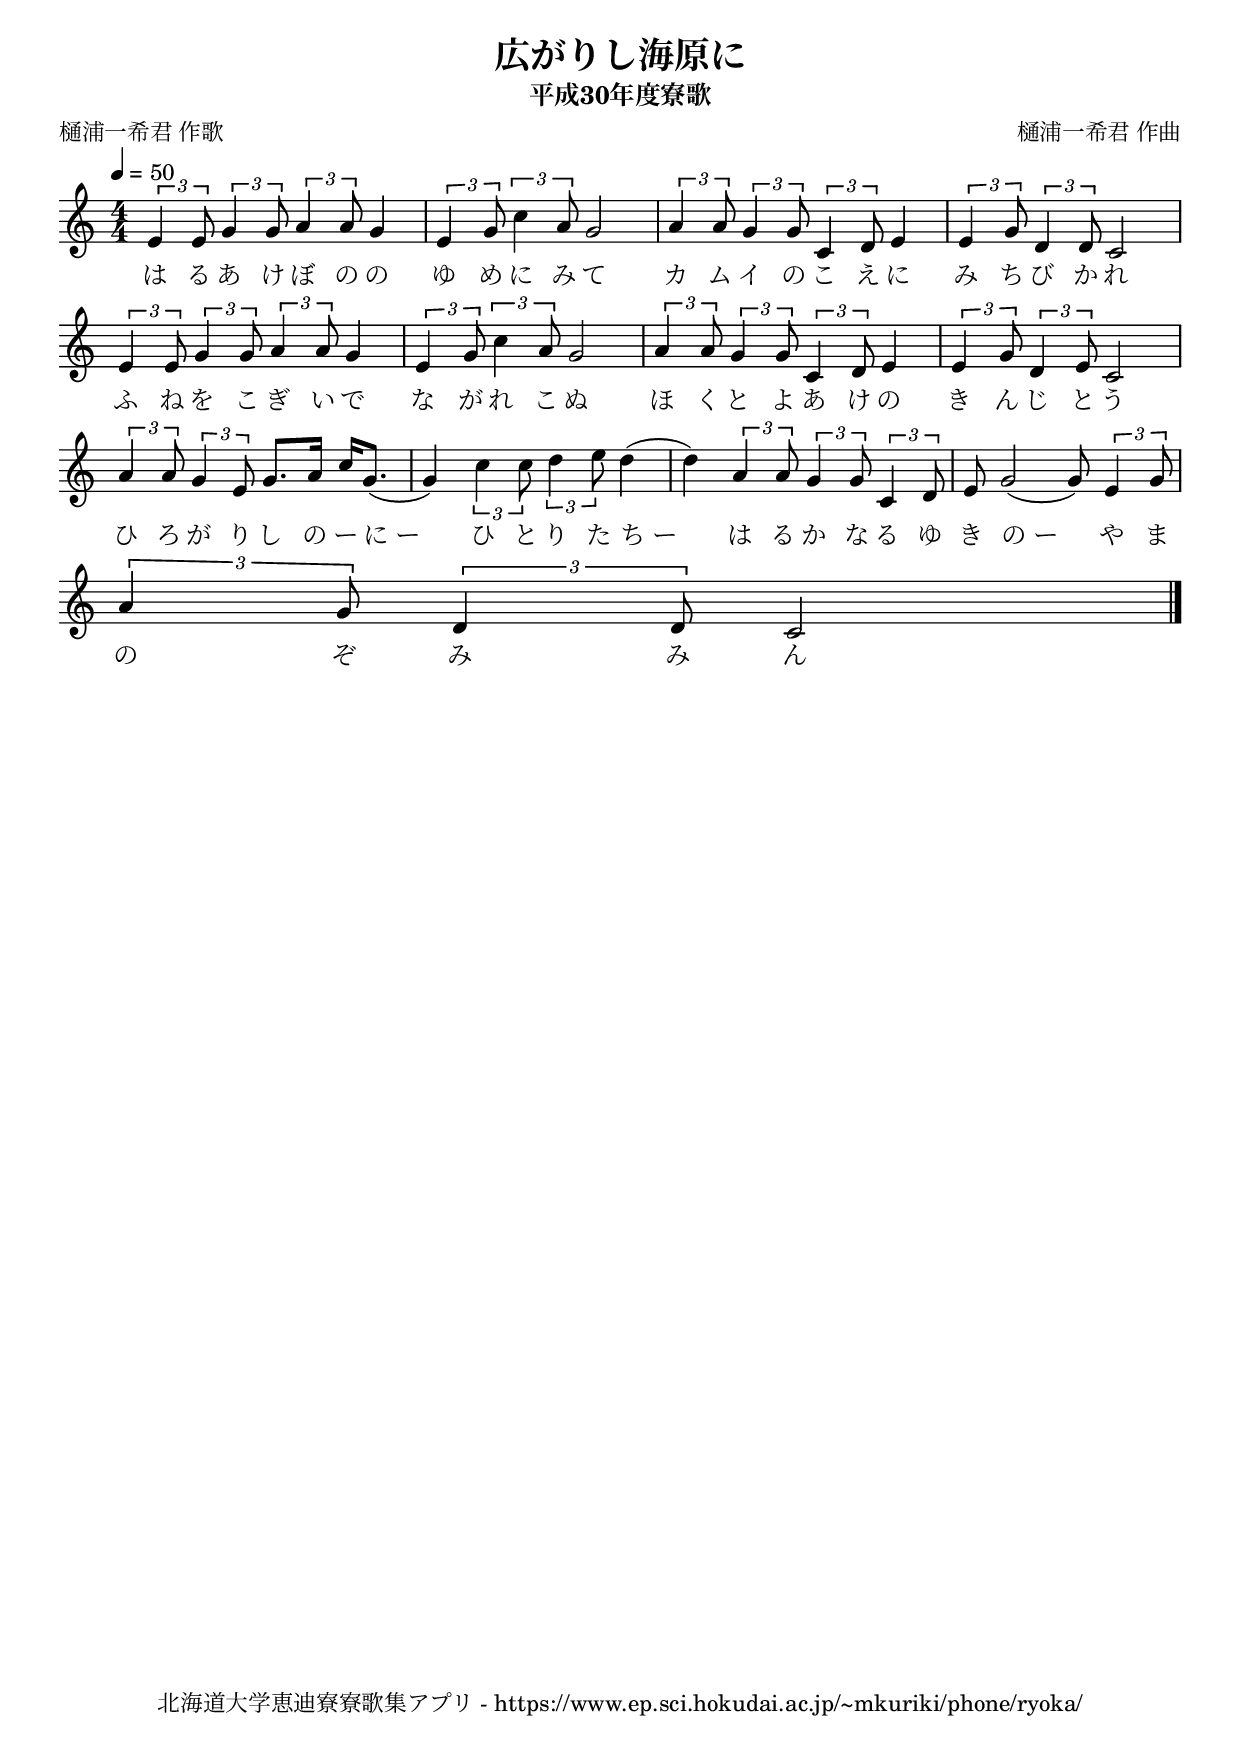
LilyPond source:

\version "2.18.2"

\paper {indent = 0}

\header {
  title = "広がりし海原に"
  subtitle = "平成30年度寮歌"
  composer = "樋浦一希君 作曲"
  poet = "樋浦一希君 作歌"
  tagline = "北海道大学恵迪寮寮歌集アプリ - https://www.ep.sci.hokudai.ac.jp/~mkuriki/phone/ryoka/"
}

melody = \relative c'{
  \tempo 4 = 50
  \autoBeamOn
  \numericTimeSignature
  \override BreathingSign.text = \markup { \musicglyph #"scripts.upedaltoe" } % ブレスの記号指定
  \key c \major
  \time 4/4
  \tuplet 3/2 {e4 e8} \tuplet 3/2 {g4 g8} \tuplet 3/2 {a4 a8} g4 |
  \tuplet 3/2 {e4 g8} \tuplet 3/2 {c4 a8} g2 |
  \tuplet 3/2 {a4 a8} \tuplet 3/2 {g4 g8} \tuplet 3/2 {c,4 d8} e4 |
  \tuplet 3/2 {e4 g8} \tuplet 3/2 {d4 d8} c2 | \break
  \tuplet 3/2 {e4 e8} \tuplet 3/2 {g4 g8} \tuplet 3/2 {a4 a8} g4 |
  \tuplet 3/2 {e4 g8} \tuplet 3/2 {c4 a8} g2 |
  \tuplet 3/2 {a4 a8} \tuplet 3/2 {g4 g8} \tuplet 3/2 {c,4 d8} e4 |
  \tuplet 3/2 {e4 g8} \tuplet 3/2 {d4 e8} c2 | \break
  \tuplet 3/2 {a'4 a8} \tuplet 3/2 {g4 e8} g8. a16 c16 g8.( |
  g4) \tuplet 3/2 {c4 c8} \tuplet 3/2 {d4 e8} d4( |
  d4) \tuplet 3/2 {a4 a8} \tuplet 3/2 {g4 g8} \tuplet 3/2 {c,4 d8} |
  e8 g2( g8) \tuplet 3/2 {e4 g8} | \break
  \tuplet 3/2 {a4 g8} \tuplet 3/2 {d4 d8} c2
  \bar "|."
}


text = \lyricmode {
  は る あ け ぼ の の |
  ゆ め に み て |
  カ ム イ の こ え に |
  み ち び か れ |
  ふ ね を こ ぎ い で |
  な が れ こ ぬ |
  ほ く と よ あ け の |
  き ん じ と う |
  ひ ろ が り し の ー に_ー 
  ひ と り た ち_ー
  は る か な る ゆ |
  き の_ー や ま |
  の ぞ み み ん |
}

\score {
  <<
    % ギターコード
    %{
    \new ChordNames \with {midiInstrument = #"acoustic guitar (nylon)"}{
      \set chordChanges = ##t
      \harmony
    }
    %}
    
    % メロディーライン
    \new Voice = "one"{\melody}
    % 歌詞
    \new Lyrics \lyricsto "one" \text
    % 太鼓
    % \new DrumStaff \with{
    %   \remove "Time_signature_engraver"
    %   drumStyleTable = #percussion-style
    %   \override StaffSymbol.line-count = #1
    %   \hide Stem
    % }
    % \drum\paper{
  
  >>
  
  \midi {}
  \layout {
    \context {
      \Score
      \remove "Bar_number_engraver"
    }
  }

}


